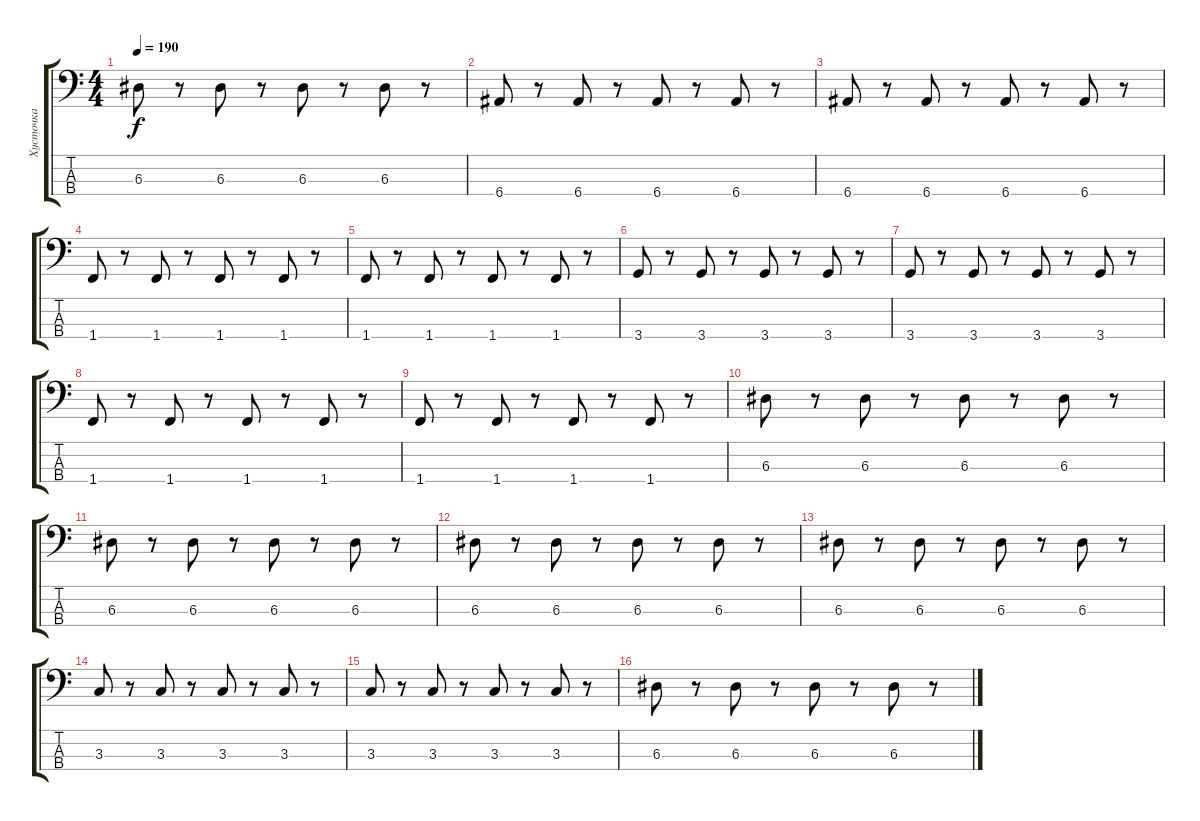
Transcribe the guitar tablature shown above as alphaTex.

\track ("Хусточка" "Хусточка") {instrument electricbassfinger}
\staff {score tabs}
\tuning (G2 D2 A1 E1) {hide}
\ts (4 4)
\tempo 190
\clef f4
\ks c
6.3.8{dy f} r.8 6.3.8 r.8 6.3.8 r.8 6.3.8 r.8 |
6.4.8 r.8 6.4.8 r.8 6.4.8 r.8 6.4.8 r.8 |
6.4.8 r.8 6.4.8 r.8 6.4.8 r.8 6.4.8 r.8 |
1.4.8 r.8 1.4.8 r.8 1.4.8 r.8 1.4.8 r.8 |
1.4.8 r.8 1.4.8 r.8 1.4.8 r.8 1.4.8 r.8 |
3.4.8 r.8 3.4.8 r.8 3.4.8 r.8 3.4.8 r.8 |
3.4.8 r.8 3.4.8 r.8 3.4.8 r.8 3.4.8 r.8 |
1.4.8 r.8 1.4.8 r.8 1.4.8 r.8 1.4.8 r.8 |
1.4.8 r.8 1.4.8 r.8 1.4.8 r.8 1.4.8 r.8 |
6.3.8 r.8 6.3.8 r.8 6.3.8 r.8 6.3.8 r.8 |
6.3.8 r.8 6.3.8 r.8 6.3.8 r.8 6.3.8 r.8 |
6.3.8 r.8 6.3.8 r.8 6.3.8 r.8 6.3.8 r.8 |
6.3.8 r.8 6.3.8 r.8 6.3.8 r.8 6.3.8 r.8 |
3.3.8 r.8 3.3.8 r.8 3.3.8 r.8 3.3.8 r.8 |
3.3.8 r.8 3.3.8 r.8 3.3.8 r.8 3.3.8 r.8 |
6.3.8 r.8 6.3.8 r.8 6.3.8 r.8 6.3.8 r.8
